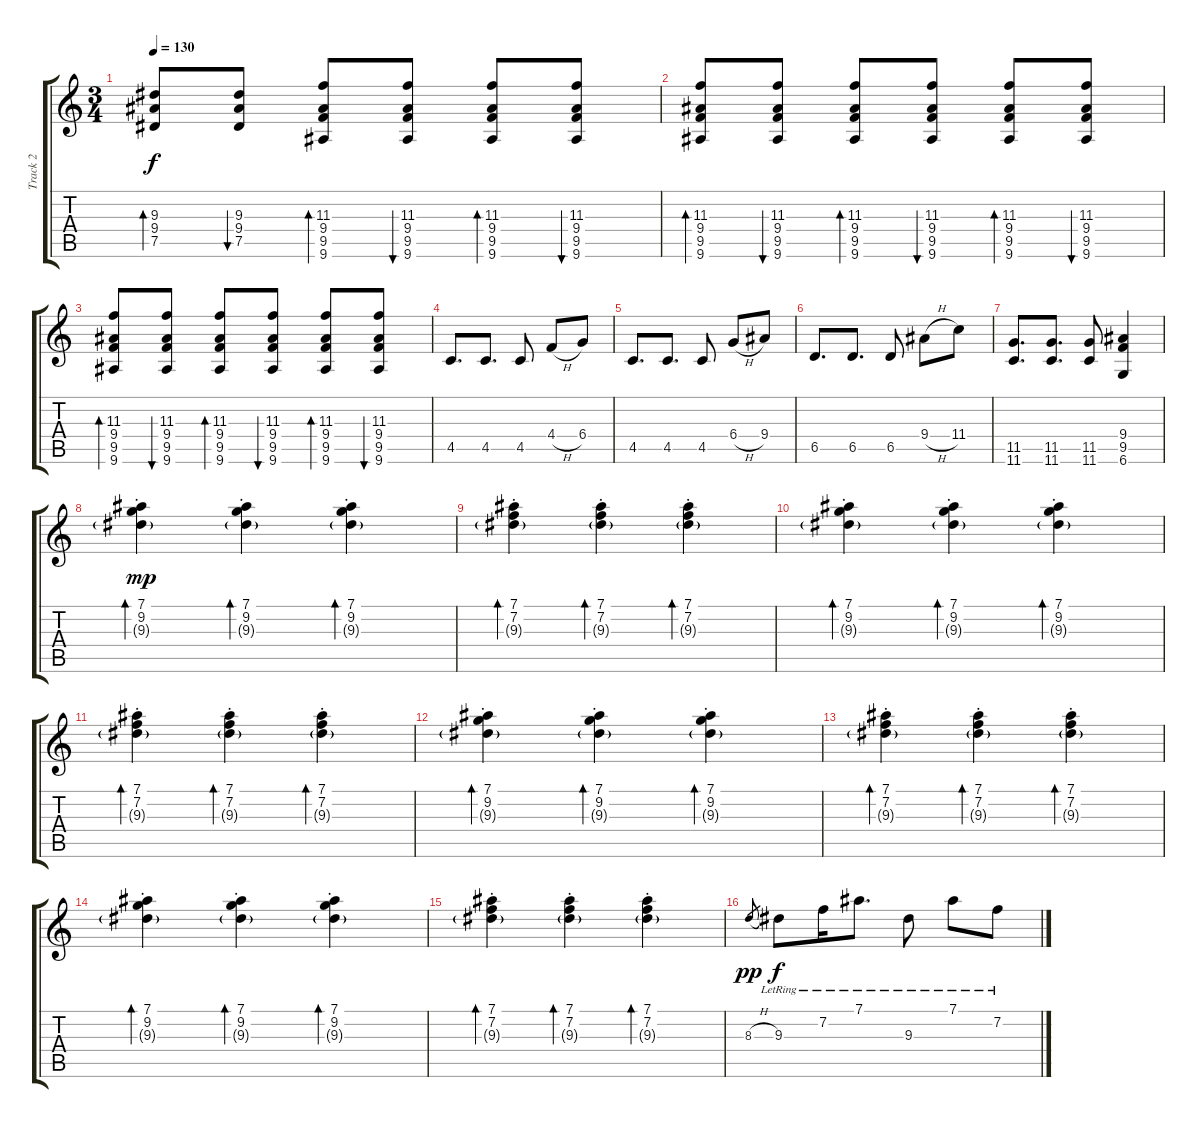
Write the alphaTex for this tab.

\track ("Track 2" "Track 2") {instrument acousticguitarsteel}
\staff {score tabs}
\tuning (Eb4 Bb3 Gb3 Db3 Ab2 Db2) {hide}
\ts (3 4)
\tempo 130
\clef g2
\ks c
(9.3 9.4 7.5).8{bd 60 dy f} (9.3 9.4 7.5).8{bu 60} (11.3 9.4 9.5 9.6).8{bd 60} (11.3 9.4 9.5 9.6).8{bu 60} (11.3 9.4 9.5 9.6).8{bd 60} (11.3 9.4 9.5 9.6).8{bu 60} |
(11.3 9.4 9.5 9.6).8{bd 60} (11.3 9.4 9.5 9.6).8{bu 60} (11.3 9.4 9.5 9.6).8{bd 60} (11.3 9.4 9.5 9.6).8{bu 60} (11.3 9.4 9.5 9.6).8{bd 60} (11.3 9.4 9.5 9.6).8{bu 60} |
(11.3 9.4 9.5 9.6).8{bd 60} (11.3 9.4 9.5 9.6).8{bu 60} (11.3 9.4 9.5 9.6).8{bd 60} (11.3 9.4 9.5 9.6).8{bu 60} (11.3 9.4 9.5 9.6).8{bd 60} (11.3 9.4 9.5 9.6).8{bu 60} |
4.5.8{d} 4.5.8{d} 4.5.8 4.4{h}.8 6.4.8 |
4.5.8{d} 4.5.8{d} 4.5.8 6.4{h}.8 9.4.8 |
6.5.8{d} 6.5.8{d} 6.5.8 9.4{h}.8 11.4.8 |
(11.5 11.6).8{d} (11.5 11.6).8{d} (11.5 11.6).8 (9.4 9.5 6.6).4 |
(7.1{st} 9.2{st} 9.3{g st}).4{bd 60 dy mp} (7.1{st} 9.2{st} 9.3{g st}).4{bd 60} (7.1{st} 9.2{st} 9.3{g st}).4{bd 60} |
(7.1{st} 7.2{st} 9.3{g st}).4{bd 60} (7.1{st} 7.2{st} 9.3{g st}).4{bd 60} (7.1{st} 7.2{st} 9.3{g st}).4{bd 60} |
(7.1{st} 9.2{st} 9.3{g st}).4{bd 60} (7.1{st} 9.2{st} 9.3{g st}).4{bd 60} (7.1{st} 9.2{st} 9.3{g st}).4{bd 60} |
(7.1{st} 7.2{st} 9.3{g st}).4{bd 60} (7.1{st} 7.2{st} 9.3{g st}).4{bd 60} (7.1{st} 7.2{st} 9.3{g st}).4{bd 60} |
(7.1{st} 9.2{st} 9.3{g st}).4{bd 60} (7.1{st} 9.2{st} 9.3{g st}).4{bd 60} (7.1{st} 9.2{st} 9.3{g st}).4{bd 60} |
(7.1{st} 7.2{st} 9.3{g st}).4{bd 60} (7.1{st} 7.2{st} 9.3{g st}).4{bd 60} (7.1{st} 7.2{st} 9.3{g st}).4{bd 60} |
(7.1{st} 9.2{st} 9.3{g st}).4{bd 60} (7.1{st} 9.2{st} 9.3{g st}).4{bd 60} (7.1{st} 9.2{st} 9.3{g st}).4{bd 60} |
(7.1{st} 7.2{st} 9.3{g st}).4{bd 60} (7.1{st} 7.2{st} 9.3{g st}).4{bd 60} (7.1{st} 7.2{st} 9.3{g st}).4{bd 60} |
8.3{h}.8{gr dy pp} 9.3{lr}.8{dy f} 7.2{lr}.16 7.1{lr}.8{d} 9.3{lr}.8 7.1{lr}.8 7.2{lr}.8
